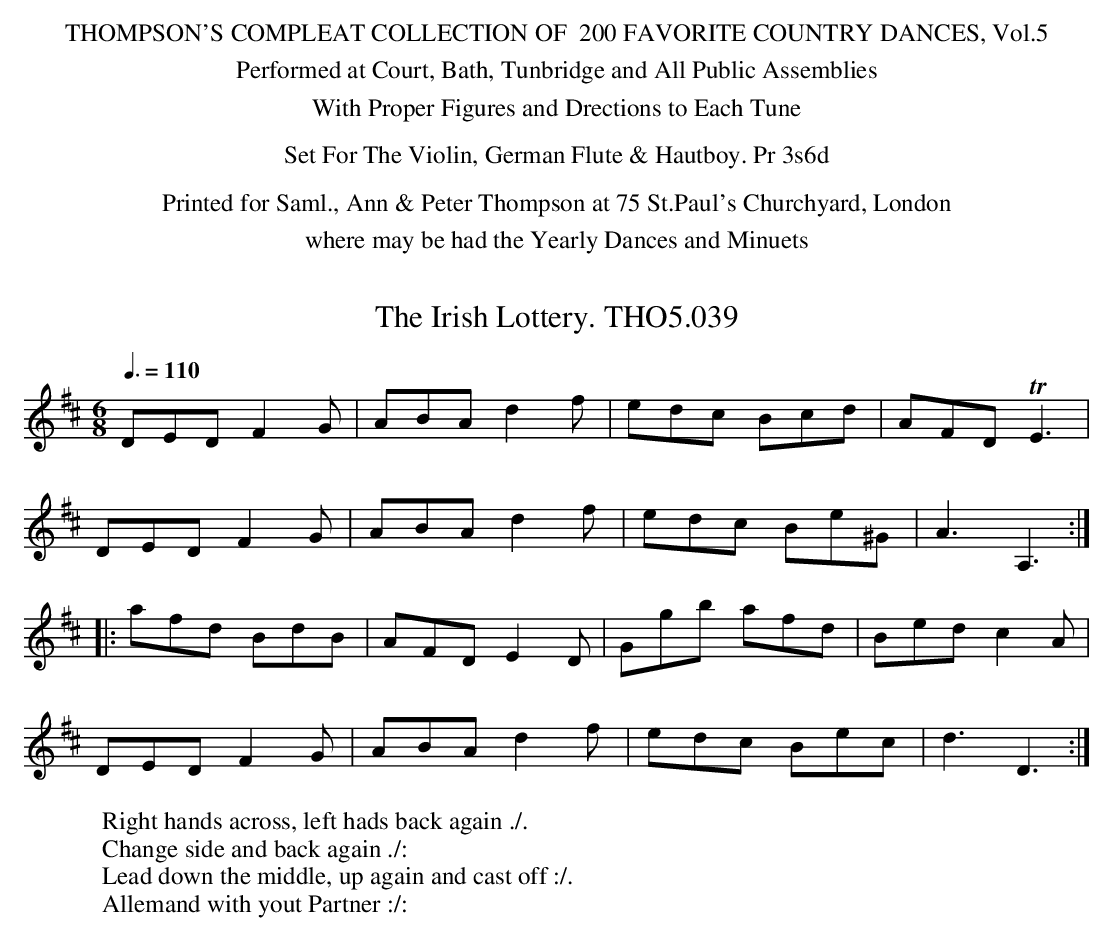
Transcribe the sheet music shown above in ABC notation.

X:1
T:Irish Lottery. THO5.039, The
M:6/8
L:1/8
Q:3/8=110
K:D
DED F2G|ABA d2f|edc Bcd|AFD TE3|
DED F2G|ABA d2f|edc Be^G|A3 A,3:|
|:afd BdB|AFD E2D|Ggb afd|Bed c2A|
DED F2G|ABA d2f|edc Bec|d3 D3:|
W;
W:Right hands across, left hads back again ./.
W:Change side and back again ./:
W:Lead down the middle, up again and cast off :/.
W:Allemand with yout Partner :/:
